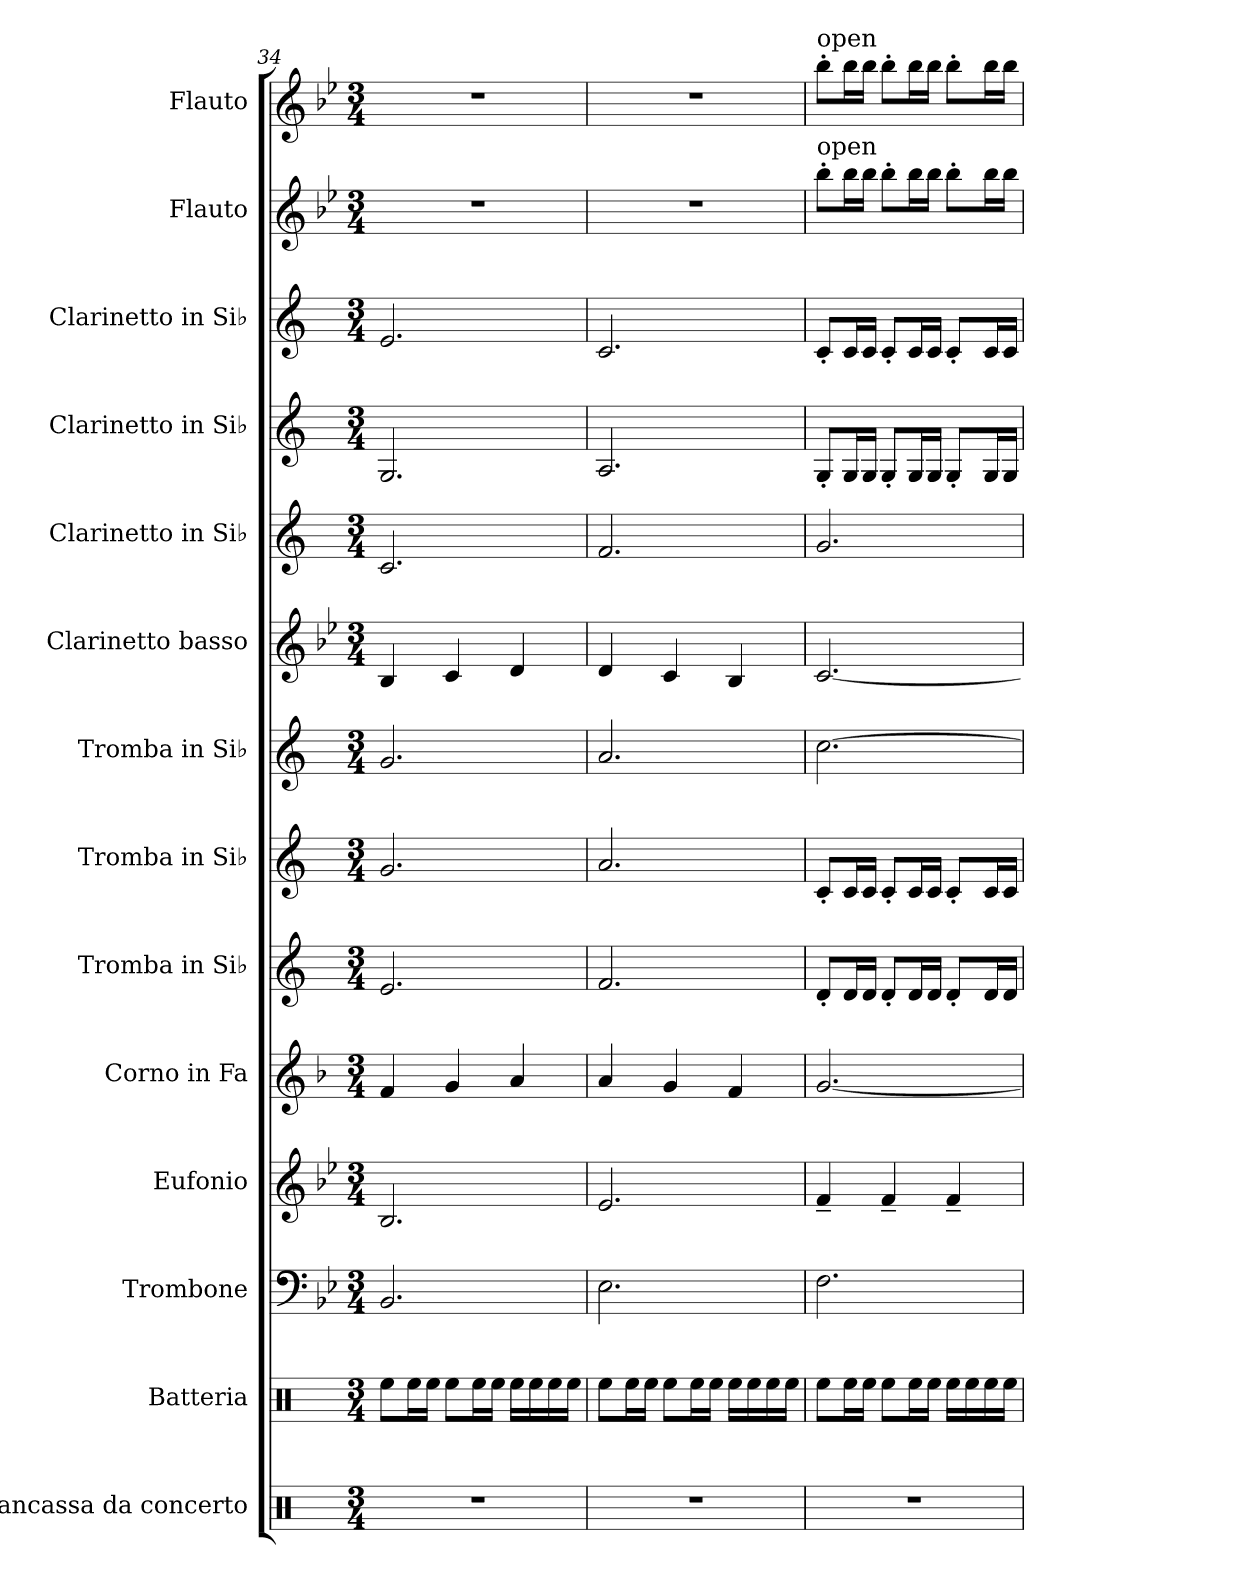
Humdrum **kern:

**kern	**kern	**kern	**kern	**kern	**kern	**kern	**kern	**kern	**kern	**kern	**kern	**kern	**kern
*part14	*part13	*part12	*part11	*part10	*part9	*part8	*part7	*part6	*part5	*part4	*part3	*part2	*part1
*staff14	*staff13	*staff12	*staff11	*staff10	*staff9	*staff8	*staff7	*staff6	*staff5	*staff4	*staff3	*staff2	*staff1
*I"Grancassa da concerto	*I"Batteria	*I"Trombone	*I"Eufonio	*I"Corno in Fa	*I"Tromba in Si♭	*I"Tromba in Si♭	*I"Tromba in Si♭	*I"Clarinetto basso	*I"Clarinetto in Si♭	*I"Clarinetto in Si♭	*I"Clarinetto in Si♭	*I"Flauto	*I"Flauto
*I'Gr. conc.	*I'Batt.	*I'Trb.	*I'Euf.	*I'Cor. Fa	*I'Tr. Si♭	*I'Tr. Si♭	*I'Tr. Si♭	*I'Cl. b.	*I'Cl. Si♭	*I'Cl. Si♭	*I'Cl. Si♭	*I'Fl.	*I'Fl.
*clefX	*clefX	*clefF4	*clefG2	*clefG2	*clefG2	*clefG2	*clefG2	*clefG2	*clefG2	*clefG2	*clefG2	*clefG2	*clefG2
*	*	*	*ITrd8c14	*ITrd4c7	*ITrd1c2	*ITrd1c2	*ITrd1c2	*ITrd8c14	*ITrd1c2	*ITrd1c2	*ITrd1c2	*	*
*k[]	*k[]	*k[b-e-]	*k[b-e-]	*k[b-e-]	*k[b-e-]	*k[b-e-]	*k[b-e-]	*k[b-e-]	*k[b-e-]	*k[b-e-]	*k[b-e-]	*k[b-e-]	*k[b-e-]
*M3/4	*M3/4	*M3/4	*M3/4	*M3/4	*M3/4	*M3/4	*M3/4	*M3/4	*M3/4	*M3/4	*M3/4	*M3/4	*M3/4
=34	=34	=34	=34	=34	=34	=34	=34	=34	=34	=34	=34	=34	=34
2.r	8Ree\L	2.BB-/	2.BB-/	4B-/	2.d/	2.f/	2.f/	4BB-/	2.B-/	2.F/	2.d/	2.r	2.r
.	16Ree\L	.	.	.	.	.	.	.	.	.	.	.	.
.	16Ree\JJ	.	.	.	.	.	.	.	.	.	.	.	.
.	8Ree\L	.	.	4c/	.	.	.	4C/	.	.	.	.	.
.	16Ree\L	.	.	.	.	.	.	.	.	.	.	.	.
.	16Ree\JJ	.	.	.	.	.	.	.	.	.	.	.	.
.	16Ree\LL	.	.	4d/	.	.	.	4D/	.	.	.	.	.
.	16Ree\	.	.	.	.	.	.	.	.	.	.	.	.
.	16Ree\	.	.	.	.	.	.	.	.	.	.	.	.
.	16Ree\JJ	.	.	.	.	.	.	.	.	.	.	.	.
=35	=35	=35	=35	=35	=35	=35	=35	=35	=35	=35	=35	=35	=35
2.r	8Ree\L	2.E-\	2.E-/	4d/	2.e-/	2.g/	2.g/	4D/	2.e-/	2.G/	2.B-/	2.r	2.r
.	16Ree\L	.	.	.	.	.	.	.	.	.	.	.	.
.	16Ree\JJ	.	.	.	.	.	.	.	.	.	.	.	.
.	8Ree\L	.	.	4c/	.	.	.	4C/	.	.	.	.	.
.	16Ree\L	.	.	.	.	.	.	.	.	.	.	.	.
.	16Ree\JJ	.	.	.	.	.	.	.	.	.	.	.	.
.	16Ree\LL	.	.	4B-/	.	.	.	4BB-/	.	.	.	.	.
.	16Ree\	.	.	.	.	.	.	.	.	.	.	.	.
.	16Ree\	.	.	.	.	.	.	.	.	.	.	.	.
.	16Ree\JJ	.	.	.	.	.	.	.	.	.	.	.	.
!!LO:PB:g=z
=36	=36	=36	=36	=36	=36	=36	=36	=36	=36	=36	=36	=36	=36
!	!	!	!	!	!	!	!	!	!	!	!	!	!LO:TX:a:t=open
!	!	!	!	!	!	!	!	!	!	!	!	!LO:TX:a:t=open	!
2.r	8Ree\L	2.F\	4F~/	[2.c/	8c'/L	8B-'/L	[2.b-\	[2.C/	2.f/	8F'/L	8B-'/L	8bb-'\L	8bb-'\L
.	16Ree\L	.	.	.	16c/L	16B-/L	.	.	.	16F/L	16B-/L	16bb-\L	16bb-\L
.	16Ree\JJ	.	.	.	16c/JJ	16B-/JJ	.	.	.	16F/JJ	16B-/JJ	16bb-\JJ	16bb-\JJ
.	8Ree\L	.	4F~/	.	8c'/L	8B-'/L	.	.	.	8F'/L	8B-'/L	8bb-'\L	8bb-'\L
.	16Ree\L	.	.	.	16c/L	16B-/L	.	.	.	16F/L	16B-/L	16bb-\L	16bb-\L
.	16Ree\JJ	.	.	.	16c/JJ	16B-/JJ	.	.	.	16F/JJ	16B-/JJ	16bb-\JJ	16bb-\JJ
.	16Ree\LL	.	4F~/	.	8c'/L	8B-'/L	.	.	.	8F'/L	8B-'/L	8bb-'\L	8bb-'\L
.	16Ree\	.	.	.	.	.	.	.	.	.	.	.	.
.	16Ree\	.	.	.	16c/L	16B-/L	.	.	.	16F/L	16B-/L	16bb-\L	16bb-\L
.	16Ree\JJ	.	.	.	16c/JJ	16B-/JJ	.	.	.	16F/JJ	16B-/JJ	16bb-\JJ	16bb-\JJ
=	=	=	=	=	=	=	=	=	=	=	=	=	=
*-	*-	*-	*-	*-	*-	*-	*-	*-	*-	*-	*-	*-	*-
